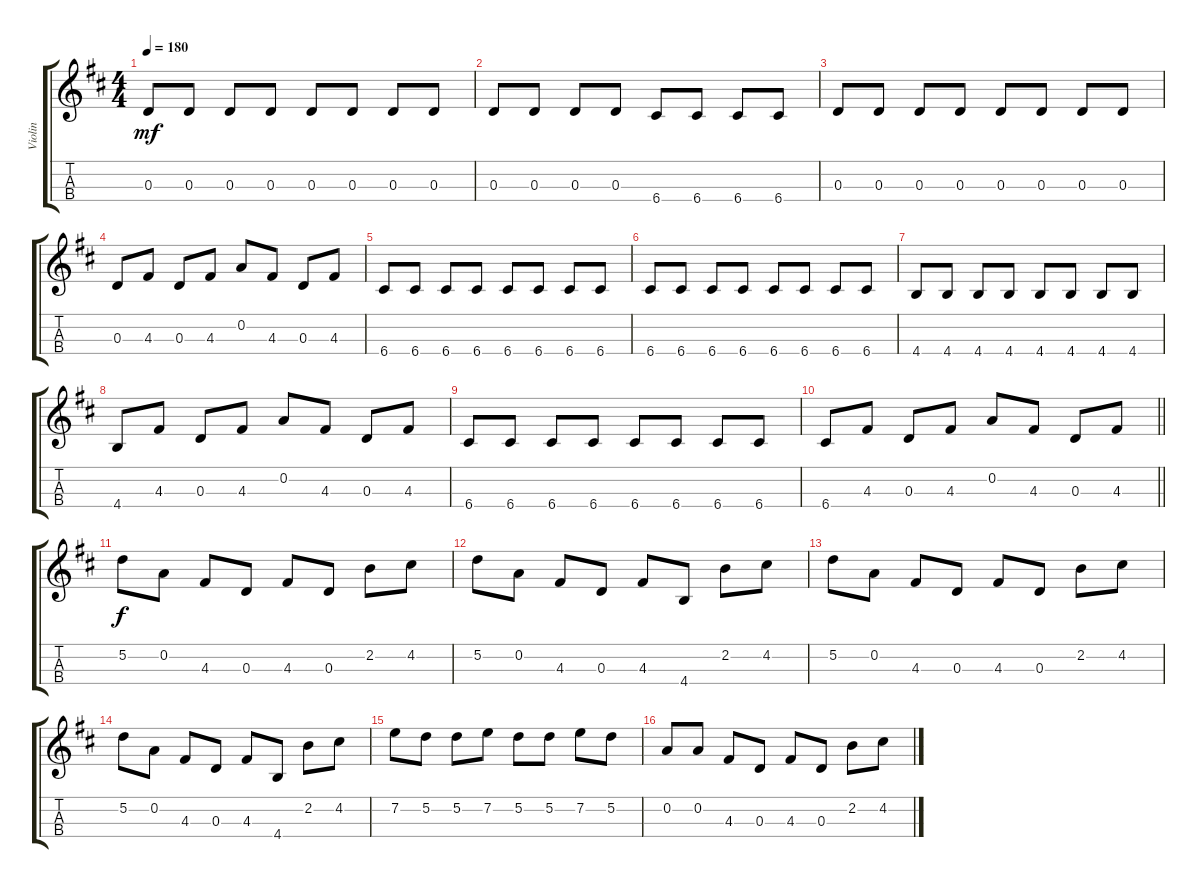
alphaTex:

\track ("Violin" "Violin") {instrument violin}
\staff {score tabs}
\tuning (E5 A4 D4 G3) {hide}
\ts (4 4)
\tempo 180
\clef g2
\ks d
0.3.8{dy mf} 0.3.8 0.3.8 0.3.8 0.3.8 0.3.8 0.3.8 0.3.8 |
0.3.8 0.3.8 0.3.8 0.3.8 6.4.8 6.4.8 6.4.8 6.4.8 |
0.3.8 0.3.8 0.3.8 0.3.8 0.3.8 0.3.8 0.3.8 0.3.8 |
0.3.8 4.3.8 0.3.8 4.3.8 0.2.8 4.3.8 0.3.8 4.3.8 |
6.4.8 6.4.8 6.4.8 6.4.8 6.4.8 6.4.8 6.4.8 6.4.8 |
6.4.8 6.4.8 6.4.8 6.4.8 6.4.8 6.4.8 6.4.8 6.4.8 |
4.4.8 4.4.8 4.4.8 4.4.8 4.4.8 4.4.8 4.4.8 4.4.8 |
4.4.8 4.3.8 0.3.8 4.3.8 0.2.8 4.3.8 0.3.8 4.3.8 |
6.4.8 6.4.8 6.4.8 6.4.8 6.4.8 6.4.8 6.4.8 6.4.8 |
\barLineRight lightlight
6.4.8 4.3.8 0.3.8 4.3.8 0.2.8 4.3.8 0.3.8 4.3.8 |
5.2.8{dy f} 0.2.8 4.3.8 0.3.8 4.3.8 0.3.8 2.2.8 4.2.8 |
5.2.8 0.2.8 4.3.8 0.3.8 4.3.8 4.4.8 2.2.8 4.2.8 |
5.2.8 0.2.8 4.3.8 0.3.8 4.3.8 0.3.8 2.2.8 4.2.8 |
5.2.8 0.2.8 4.3.8 0.3.8 4.3.8 4.4.8 2.2.8 4.2.8 |
7.2.8 5.2.8 5.2.8 7.2.8 5.2.8 5.2.8 7.2.8 5.2.8 |
0.2.8 0.2.8 4.3.8 0.3.8 4.3.8 0.3.8 2.2.8 4.2.8
